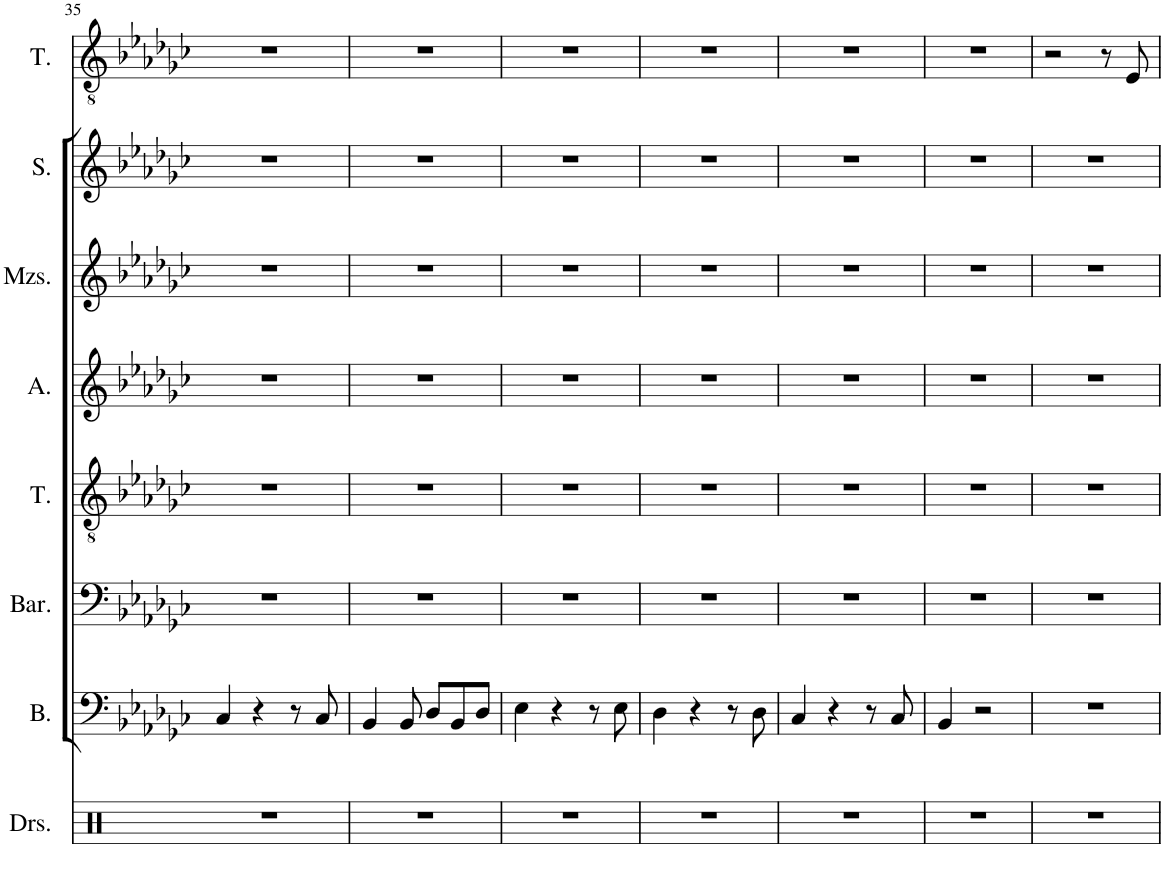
**kern	**kern	**kern	**kern	**kern	**kern	**kern	**kern
*part8	*part7	*part6	*part5	*part4	*part3	*part2	*part1
*staff8	*staff7	*staff6	*staff5	*staff4	*staff3	*staff2	*staff1
*I"Drumset	*I"Bass	*I"Baritone	*I"Tenor	*I"Alto	*I"Mezzo-soprano	*I"Soprano	*I"Tenor
*I'Drs.	*I'B.	*I'Bar.	*I'T.	*I'A.	*I'Mzs.	*I'S.	*I'T.
!!LO:PB:g=z
*clefX	*clefF4	*clefF4	*clefGv2	*clefG2	*clefG2	*clefG2	*clefGv2
*k[]	*k[b-e-a-d-g-c-]	*k[b-e-a-d-g-c-]	*k[b-e-a-d-g-c-]	*k[b-e-a-d-g-c-]	*k[b-e-a-d-g-c-]	*k[b-e-a-d-g-c-]	*k[b-e-a-d-g-c-]
*M6/8	*M6/8	*M6/8	*M6/8	*M6/8	*M6/8	*M6/8	*M6/8
=35	=35	=35	=35	=35	=35	=35	=35
2.r	4C-/	2.r	2.r	2.r	2.r	2.r	2.r
.	4r	.	.	.	.	.	.
.	8r	.	.	.	.	.	.
.	8C-/	.	.	.	.	.	.
=36	=36	=36	=36	=36	=36	=36	=36
2.r	4BB-/	2.r	2.r	2.r	2.r	2.r	2.r
.	8BB-/	.	.	.	.	.	.
.	8D-/L	.	.	.	.	.	.
.	8BB-/	.	.	.	.	.	.
.	8D-/J	.	.	.	.	.	.
=37	=37	=37	=37	=37	=37	=37	=37
2.r	4E-\	2.r	2.r	2.r	2.r	2.r	2.r
.	4r	.	.	.	.	.	.
.	8r	.	.	.	.	.	.
.	8E-\	.	.	.	.	.	.
=38	=38	=38	=38	=38	=38	=38	=38
2.r	4D-\	2.r	2.r	2.r	2.r	2.r	2.r
.	4r	.	.	.	.	.	.
.	8r	.	.	.	.	.	.
.	8D-\	.	.	.	.	.	.
=39	=39	=39	=39	=39	=39	=39	=39
2.r	4C-/	2.r	2.r	2.r	2.r	2.r	2.r
.	4r	.	.	.	.	.	.
.	8r	.	.	.	.	.	.
.	8C-/	.	.	.	.	.	.
=40	=40	=40	=40	=40	=40	=40	=40
2.r	4BB-/	2.r	2.r	2.r	2.r	2.r	2.r
.	2r	.	.	.	.	.	.
=41	=41	=41	=41	=41	=41	=41	=41
2.r	2.r	2.r	2.r	2.r	2.r	2.r	2r
.	.	.	.	.	.	.	8r
.	.	.	.	.	.	.	8E-/
=	=	=	=	=	=	=	=
*-	*-	*-	*-	*-	*-	*-	*-
